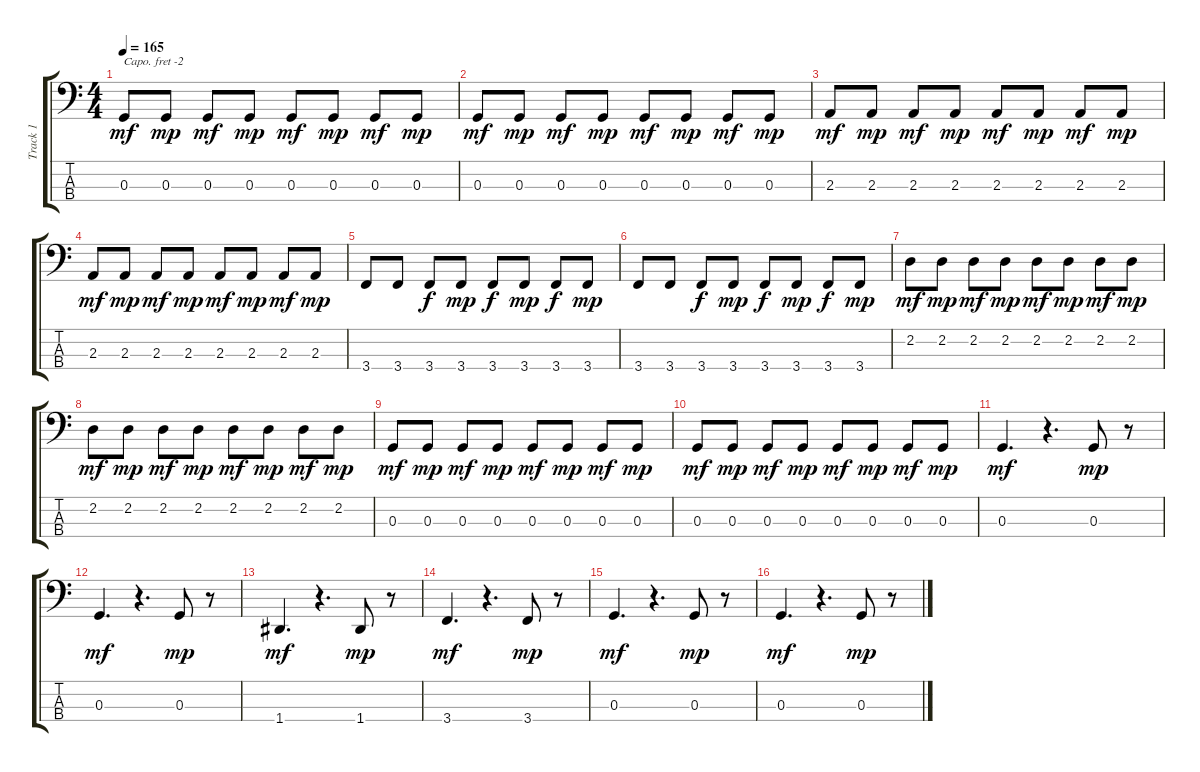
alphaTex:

\track ("Track 1" "Track 1") {instrument electricbasspick}
\staff {score tabs}
\capo -2
\tuning (G2 D2 A1 E1) {hide}
\ts (4 4)
\tempo 165
\clef f4
\ks c
0.3.8{dy mf} 0.3.8{dy mp} 0.3.8{dy mf} 0.3.8{dy mp} 0.3.8{dy mf} 0.3.8{dy mp} 0.3.8{dy mf} 0.3.8{dy mp} |
0.3.8{dy mf} 0.3.8{dy mp} 0.3.8{dy mf} 0.3.8{dy mp} 0.3.8{dy mf} 0.3.8{dy mp} 0.3.8{dy mf} 0.3.8{dy mp} |
2.3.8{dy mf} 2.3.8{dy mp} 2.3.8{dy mf} 2.3.8{dy mp} 2.3.8{dy mf} 2.3.8{dy mp} 2.3.8{dy mf} 2.3.8{dy mp} |
2.3.8{dy mf} 2.3.8{dy mp} 2.3.8{dy mf} 2.3.8{dy mp} 2.3.8{dy mf} 2.3.8{dy mp} 2.3.8{dy mf} 2.3.8{dy mp} |
3.4.8 3.4.8 3.4.8{dy f} 3.4.8{dy mp} 3.4.8{dy f} 3.4.8{dy mp} 3.4.8{dy f} 3.4.8{dy mp} |
3.4.8 3.4.8 3.4.8{dy f} 3.4.8{dy mp} 3.4.8{dy f} 3.4.8{dy mp} 3.4.8{dy f} 3.4.8{dy mp} |
2.2.8{dy mf} 2.2.8{dy mp} 2.2.8{dy mf} 2.2.8{dy mp} 2.2.8{dy mf} 2.2.8{dy mp} 2.2.8{dy mf} 2.2.8{dy mp} |
2.2.8{dy mf} 2.2.8{dy mp} 2.2.8{dy mf} 2.2.8{dy mp} 2.2.8{dy mf} 2.2.8{dy mp} 2.2.8{dy mf} 2.2.8{dy mp} |
0.3.8{dy mf} 0.3.8{dy mp} 0.3.8{dy mf} 0.3.8{dy mp} 0.3.8{dy mf} 0.3.8{dy mp} 0.3.8{dy mf} 0.3.8{dy mp} |
0.3.8{dy mf} 0.3.8{dy mp} 0.3.8{dy mf} 0.3.8{dy mp} 0.3.8{dy mf} 0.3.8{dy mp} 0.3.8{dy mf} 0.3.8{dy mp} |
0.3.4{d dy mf} r.4{d} 0.3.8{dy mp} r.8 |
0.3.4{d dy mf} r.4{d} 0.3.8{dy mp} r.8 |
1.4.4{d dy mf} r.4{d} 1.4.8{dy mp} r.8 |
3.4.4{d dy mf} r.4{d} 3.4.8{dy mp} r.8 |
0.3.4{d dy mf} r.4{d} 0.3.8{dy mp} r.8 |
0.3.4{d dy mf} r.4{d} 0.3.8{dy mp} r.8
